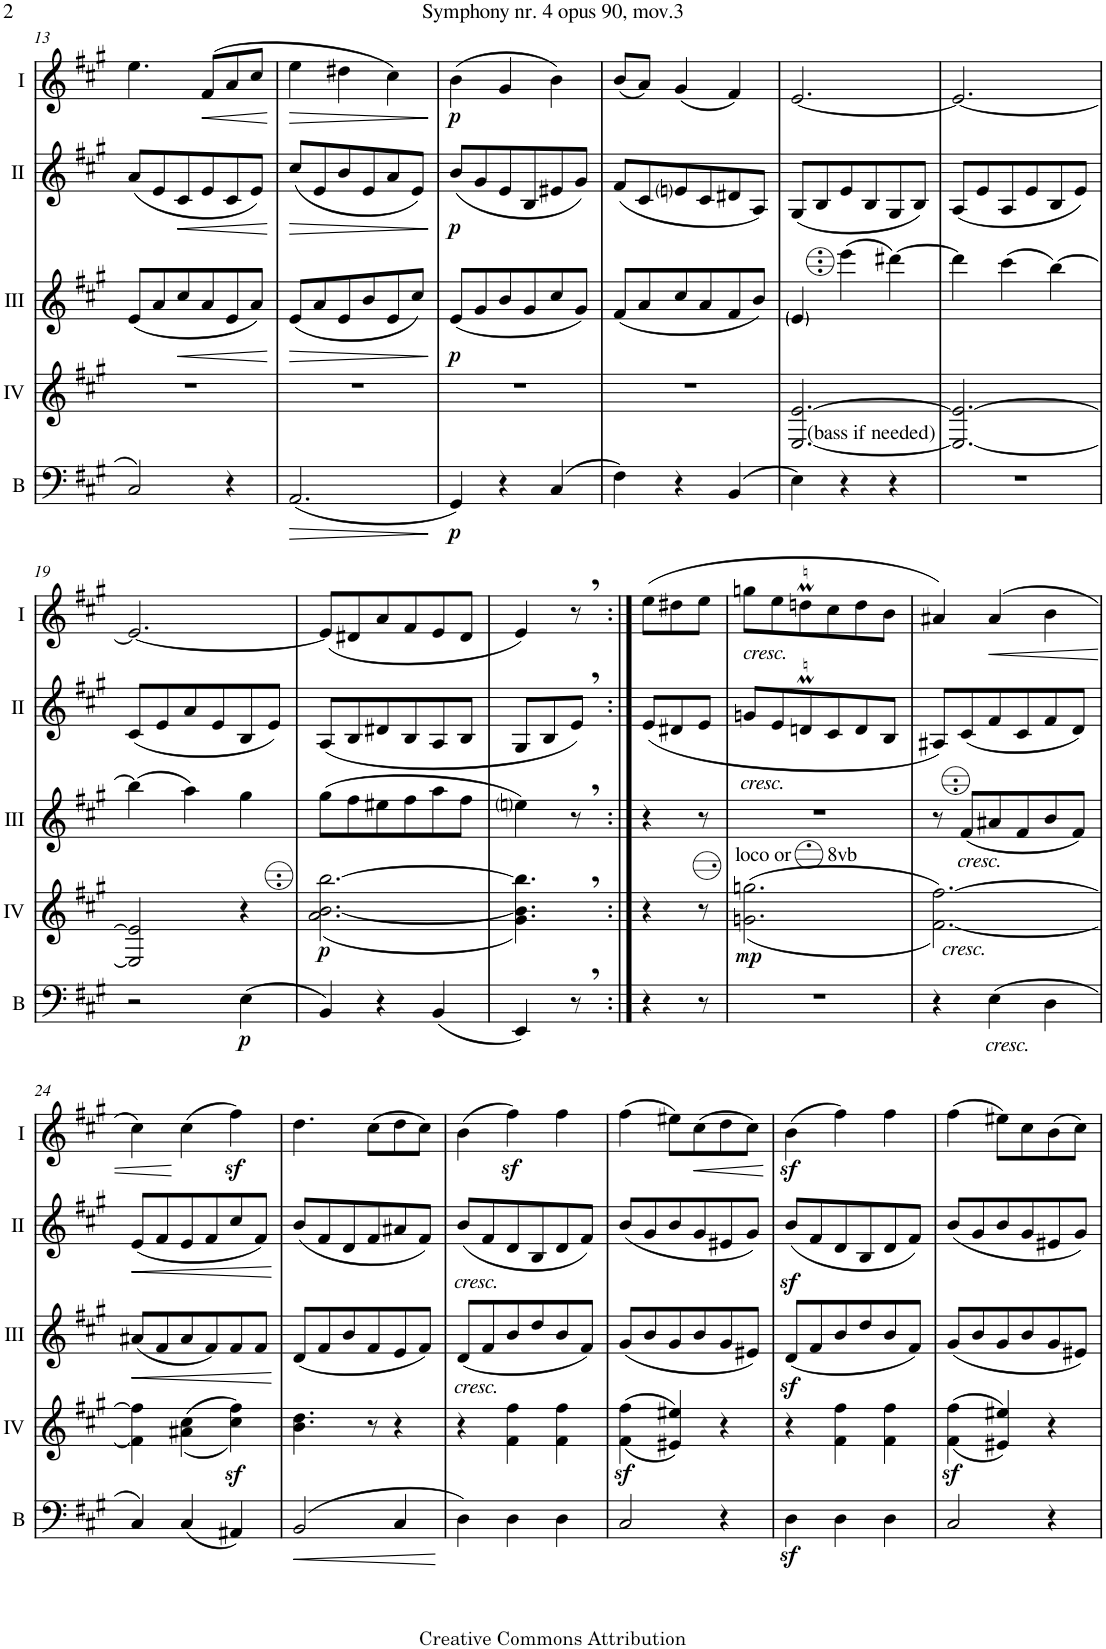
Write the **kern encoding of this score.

**kern	**dynam	**kern	**dynam	**kern	**dynam	**kern	**dynam	**kern	**dynam
*part5	*part5	*part4	*part4	*part3	*part3	*part2	*part2	*part1	*part1
*staff5	*staff5	*staff4	*staff4	*staff3	*staff3	*staff2	*staff2	*staff1	*staff1
*I"Bass	*	*I"Acc. 4	*	*I"Acc. 3	*	*I"Acc. 2	*	*I"Acc. 1	*
*I'B	*	*	*	*	*	*	*	*	*
!!LO:PB:g=z
*clefF4	*	*clefG2	*	*clefG2	*	*clefG2	*	*clefG2	*
*Trd7c12	*	*Trd7c12	*	*Trd7c12	*	*	*	*	*
*k[f#c#g#]	*	*k[f#c#g#]	*	*k[f#c#g#]	*	*k[f#c#g#]	*	*k[f#c#g#]	*
*M3/4	*	*M3/4	*	*M3/4	*	*M3/4	*	*M3/4	*
=13	=13	=13	=13	=13	=13	=13	=13	=13	=13
2C#/	.	2.r	.	(8e/L	.	(8a/L	.	4.ee\	.
.	.	.	.	8a/	.	8e/	.	.	.
!	!	!	!	!	!LO:HP:b	!	!LO:HP:b	!	!
.	.	.	.	8cc#/	<	8c#/	<	.	.
!	!	!	!	!	!	!	!	!	!LO:HP:b
.	.	.	.	8a/	.	8e/	.	(8f#/L	<
4r	.	.	.	8e/	.	8c#/	.	8a/	.
.	.	.	.	8a/J)	.	8e/J)	.	8cc#/J	.
.	.	.	.	.	[	.	[	.	[
=14	=14	=14	=14	=14	=14	=14	=14	=14	=14
!	!LO:HP:b	!	!	!	!LO:HP:b	!	!LO:HP:b	!	!LO:HP:b
(2.AA/	>	2.r	.	(8e/L	>	(8cc#/L	>	4ee\	>
.	.	.	.	8a/	.	8e/	.	.	.
.	.	.	.	8e/	.	8b/	.	4dd#X\	.
.	.	.	.	8b/	.	8e/	.	.	.
.	.	.	.	8e/	.	8a/	.	4cc#\)	.
.	.	.	.	8cc#/J)	.	8e/J)	.	.	.
.	]	.	.	.	]	.	]	.	]
=15	=15	=15	=15	=15	=15	=15	=15	=15	=15
!	!LO:DY:b	!	!	!	!LO:DY:b	!	!LO:DY:b	!	!LO:DY:b
4GG#/)	p	2.r	.	(8e/L	p	(8b/L	p	(4b\	p
.	.	.	.	8g#/	.	8g#/	.	.	.
4r	.	.	.	8b/	.	8e/	.	4g#/	.
.	.	.	.	8g#/	.	8B/	.	.	.
(4C#/	.	.	.	8cc#/	.	8e#X/	.	4b\)	.
.	.	.	.	8g#/J)	.	8g#/J)	.	.	.
=16	=16	=16	=16	=16	=16	=16	=16	=16	=16
4F#\)	.	2.r	.	(8f#/L	.	(8f#/L	.	(8b/L	.
.	.	.	.	8a/	.	8c#/	.	8a/J)	.
4r	.	.	.	8cc#/	.	8eni/	.	(4g#/	.
.	.	.	.	8a/	.	8c#/	.	.	.
(4BB/	.	.	.	8f#/	.	8d#X/	.	4f#/)	.
.	.	.	.	8b/J)	.	8A/J)	.	.	.
=17	=17	=17	=17	=17	=17	=17	=17	=17	=17
!	!	!LO:TX:b:t=(bass if needed)	!	!	!	!	!	!	!
4E\)	.	[2.E/ [2.e/	.	4e/	.	(8G#/L	.	[2.e/	.
.	.	.	.	.	.	8B/	.	.	.
4r	.	.	.	(4eee\	.	8e/	.	.	.
.	.	.	.	.	.	8B/	.	.	.
4r	.	.	.	[4ddd#X\)	.	8G#/	.	.	.
.	.	.	.	.	.	8B/J)	.	.	.
=18	=18	=18	=18	=18	=18	=18	=18	=18	=18
2.r	.	2.E/_ 2.e/_	.	4ddd#\]	.	(8A/L	.	2.e/_	.
.	.	.	.	.	.	8e/	.	.	.
.	.	.	.	(4ccc#\	.	8A/	.	.	.
.	.	.	.	.	.	8e/	.	.	.
.	.	.	.	[4bb\)	.	8B/	.	.	.
.	.	.	.	.	.	8e/J)	.	.	.
!!LO:LB:g=z
=19	=19	=19	=19	=19	=19	=19	=19	=19	=19
2r	.	2E/] 2e/]	.	(4bb\]	.	(8c#/L	.	2.e/_	.
.	.	.	.	.	.	8e/	.	.	.
.	.	.	.	4aa\)	.	8a/	.	.	.
.	.	.	.	.	.	8e/	.	.	.
!	!LO:DY:b	!	!	!	!	!	!	!	!
(4E\	p	4r	.	4gg#\	.	8B/	.	.	.
.	.	.	.	.	.	8e/J)	.	.	.
=20	=20	=20	=20	=20	=20	=20	=20	=20	=20
!	!	!	!LO:DY:b	!	!	!	!	!	!
4BB/)	.	(<2.a\ [2.b\ [2.bb\	p	(8gg#\L	.	(<8A/L	.	(8e/L]	.
.	.	.	.	8ff#\	.	8B/	.	8d#X/	.
4r	.	.	.	8ee#X\	.	8d#X/	.	8a/	.
.	.	.	.	8ff#\	.	8B/	.	8f#/	.
(4BB/	.	.	.	8aa\	.	8A/	.	8e/	.
.	.	.	.	8ff#\J	.	8B/J	.	8d#/J	.
=21	=21	=21	=21	=21	=21	=21	=21	=21	=21
4EE/)	.	4.g#\, 4.b\], 4.bb\],)	.	4eeni\)	.	8G#/L	.	4e/)	.
.	.	.	.	.	.	8B/	.	.	.
8r	.	.	.	8r	.	8e,/J)	.	8r	.
=21X1:|!	=21X1:|!	=21X1:|!	=21X1:|!	=21X1:|!	=21X1:|!	=21X1:|!	=21X1:|!	=21X1:|!	=21X1:|!
4r	.	4r	.	4r	.	(<8e/L	.	(8ee\L	.
.	.	.	.	.	.	8d#X/	.	8dd#X\	.
8r	.	8r	.	8r	.	8e/J	.	8ee\J	.
=22	=22	=22	=22	=22	=22	=22	=22	=22	=22
!	!	!	!	!	!	!	!	!LO:TX:b:i:t=cresc.	!
!	!	!	!	!	!	!LO:TX:b:i:t=cresc.	!	!	!
!	!	!LO:TX:a:t=loco or       8vb	!	!	!	!	!	!	!
!	!	!	!LO:DY:b	!	!	!	!	!	!
2.r	.	(<(2.ggn\ 2.gggn\	mp	2.r	.	8gn/L	.	8ggn\L	.
.	.	.	.	.	.	8e/	.	8ee\	.
.	.	.	.	.	.	8dnM/	.	8ddnM\	.
.	.	.	.	.	.	8c#/	.	8cc#\	.
.	.	.	.	.	.	8d/	.	8dd\	.
.	.	.	.	.	.	8B/J	.	8b\J	.
=23	=23	=23	=23	=23	=23	=23	=23	=23	=23
!	!	!LO:TX:b:i:t=cresc.	!	!	!	!	!	!	!
4r	.	[2.ff#\ [2.fff#\))	.	8r	.	8A#X/L)	.	4a#X/)	.
!	!	!	!	!LO:TX:b:i:t=cresc.	!	!	!	!	!
.	.	.	.	(8f#/L	.	(8c#/	.	.	.
!LO:TX:b:i:t=cresc.	!	!	!	!	!	!	!	!	!
!	!	!	!	!	!	!	!	!	!LO:HP:b
(4E\	.	.	.	8a#X/	.	8f#/	.	(4a#/	<
.	.	.	.	8f#/	.	8c#/	.	.	.
4D\	.	.	.	8b/	.	8f#/	.	4b\	.
.	.	.	.	8f#/J)	.	8d/J)	.	.	.
!!LO:LB:g=z
=24	=24	=24	=24	=24	=24	=24	=24	=24	=24
!	!	!	!	!	!LO:HP:b	!	!LO:HP:b	!	!
4C#/)	.	4ff#\] 4fff#\]	.	(8a#X/L	<	(8e/L	<	4cc#\)	.
.	.	.	.	8f#/	.	8f#/	.	.	.
(4C#/	.	((<4aa#X\ 4ccc#\	.	8a#/	.	8e/	.	(4cc#\	[
.	.	.	.	8f#/)	.	8f#/	.	.	.
4AA#X/)	.	4ccc#\z< 4fff#\z<))	.	8f#/	.	8cc#/	.	4ff#z<\)	.
.	.	.	.	8f#/J	.	8f#/J)	.	.	.
.	.	.	.	.	[	.	[	.	.
=25	=25	=25	=25	=25	=25	=25	=25	=25	=25
!	!LO:HP:b	!	!	!	!	!	!	!	!
(2BB/	<	4.bb\ 4.ddd\	.	(8d/L	.	(8b/L	.	4.dd\	.
.	.	.	.	8f#/	.	8f#/	.	.	.
.	.	.	.	8b/	.	8d/	.	.	.
.	.	8r	.	8f#/	.	8f#/	.	(8cc#\L	.
4C#/	.	4r	.	8e/	.	8a#X/	.	8dd\	.
.	.	.	.	8f#/J)	.	8f#/J)	.	8cc#\J)	.
.	[	.	.	.	.	.	.	.	.
=26	=26	=26	=26	=26	=26	=26	=26	=26	=26
!	!	!	!	!	!	!LO:TX:b:i:t=cresc.	!	!	!
!	!	!	!	!LO:TX:b:i:t=cresc.	!	!	!	!	!
4D\)	.	4r	.	(8d/L	.	(8b/L	.	(4b\	.
.	.	.	.	8f#/	.	8f#/	.	.	.
4D\	.	4ff#\ 4fff#\	.	8b/	.	8d/	.	4ff#z<\)	.
.	.	.	.	8dd/	.	8B/	.	.	.
4D\	.	4ff#\ 4fff#\	.	8b/	.	8d/	.	4ff#\	.
.	.	.	.	8f#/J)	.	8f#/J)	.	.	.
=27	=27	=27	=27	=27	=27	=27	=27	=27	=27
2C#/	.	((<4ff#\z< 4fff#\z<	.	(8g#/L	.	(8b/L	.	(4ff#\	.
.	.	.	.	8b/	.	8g#/	.	.	.
.	.	4ee#X/ 4eee#X/))	.	8g#/	.	8b/	.	8ee#X\L)	.
!	!	!	!	!	!	!	!	!	!LO:HP:b
.	.	.	.	8b/	.	8g#/	.	(8cc#\	<
4r	.	4r	.	8g#/	.	8e#X/	.	8dd\	.
.	.	.	.	8e#X/J)	.	8g#/J)	.	8cc#\J)	.
.	.	.	.	.	.	.	.	.	[
=28	=28	=28	=28	=28	=28	=28	=28	=28	=28
4Dz<\	.	4r	.	(8dz</L	.	(8bz</L	.	(4bz<\	.
.	.	.	.	8f#/	.	8f#/	.	.	.
4D\	.	4ff#\ 4fff#\	.	8b/	.	8d/	.	4ff#\)	.
.	.	.	.	8dd/	.	8B/	.	.	.
4D\	.	4ff#\ 4fff#\	.	8b/	.	8d/	.	4ff#\	.
.	.	.	.	8f#/J)	.	8f#/J)	.	.	.
=29	=29	=29	=29	=29	=29	=29	=29	=29	=29
2C#/	.	((<4ff#\z< 4fff#\z<	.	(8g#/L	.	(8b/L	.	(4ff#\	.
.	.	.	.	8b/	.	8g#/	.	.	.
.	.	4ee#X/ 4eee#X/))	.	8g#/	.	8b/	.	8ee#X\L)	.
.	.	.	.	8b/	.	8g#/	.	8cc#\	.
4r	.	4r	.	8g#/	.	8e#X/	.	(8b\	.
.	.	.	.	8e#X/J)	.	8g#/J)	.	8cc#\J)	.
=	=	=	=	=	=	=	=	=	=
*-	*-	*-	*-	*-	*-	*-	*-	*-	*-
